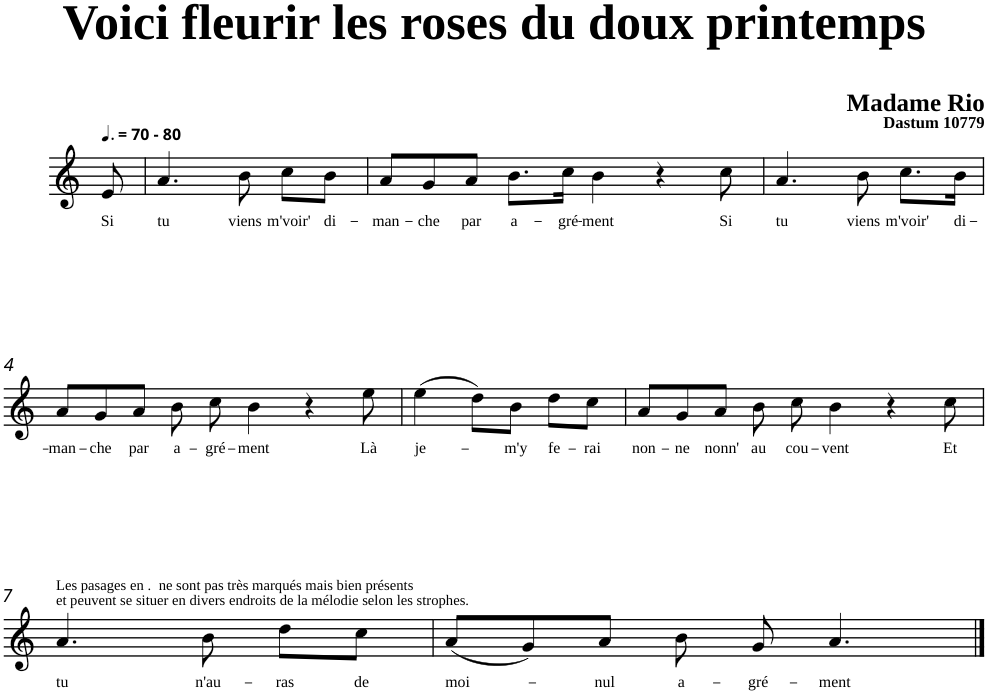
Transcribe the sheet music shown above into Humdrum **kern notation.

**kern	**text
*part1	*part1
*staff1	*staff1
*clefG2	*
*k[]	*
=	=
!LO:TX:a:B:t=- 80	!
!	!LO:LY:b
8e/	Si
=1	=1
!	!LO:LY:b
4.a/	tu
!	!LO:LY:b
8b\	viens
!	!LO:LY:b
8cc\L	m'voir'
!	!LO:LY:b
8b\J	di-
=2	=2
!	!LO:LY:b
8a/L	-man-
!	!LO:LY:b
8g/	-che
!	!LO:LY:b
8a/J	par
!	!LO:LY:b
8.b\L	a-
!	!LO:LY:b
16cc\Jk	-gré-
!	!LO:LY:b
4b\	-ment
8r	.
8ryy	.
!	!LO:LY:b
8cc\	Si
=3	=3
!	!LO:LY:b
4.a/	tu
8r	.
!	!LO:LY:b
8b\	viens
!	!LO:LY:b
8.cc\L	m'voir'
!	!LO:LY:b
16b\Jk	di-
!!LO:LB:g=z
=4	=4
!	!LO:LY:b
8a/L	-man-
!	!LO:LY:b
8g/	-che
!	!LO:LY:b
8a/J	par
!	!LO:LY:b
8b\	a-
!	!LO:LY:b
8cc\	-gré-
!	!LO:LY:b
4b\	-ment
8r	.
8ryy	.
!	!LO:LY:b
8ee\	Là
=5	=5
!	!LO:LY:b
(>4ee\	je-
8r	.
8dd\L)	.
!	!LO:LY:b
8b\J	-m'y
!	!LO:LY:b
8dd\L	fe-
!	!LO:LY:b
8cc\J	-rai
=6	=6
!	!LO:LY:b
8a/L	non-
!	!LO:LY:b
8g/	-ne
!	!LO:LY:b
8a/J	nonn'
!	!LO:LY:b
8b\	au
!	!LO:LY:b
8cc\	cou-
!	!LO:LY:b
4b\	-vent
8r	.
8ryy	.
!	!LO:LY:b
8cc\	Et
!!LO:LB:g=z
=7	=7
!LO:TX:a:t=Les pasages en&nbsp;.	!
!LO:TX:a:t=ne sont pas très marqués mais bien présents	!
!LO:TX:a:t=et peuvent se situer en divers endroits de la mélodie selon les strophes.	!
!	!LO:LY:b
4.a/	tu
8r	.
!	!LO:LY:b
8b\	n'au-
!	!LO:LY:b
8dd\L	-ras
!	!LO:LY:b
8cc\J	de
=8	=8
!	!LO:LY:b
(<8a/L	moi-
8g/)	.
!	!LO:LY:b
8a/J	-nul
!	!LO:LY:b
8b\	a-
!	!LO:LY:b
8g/	-gré-
!	!LO:LY:b
4.a/	-ment
==	==
*-	*-
